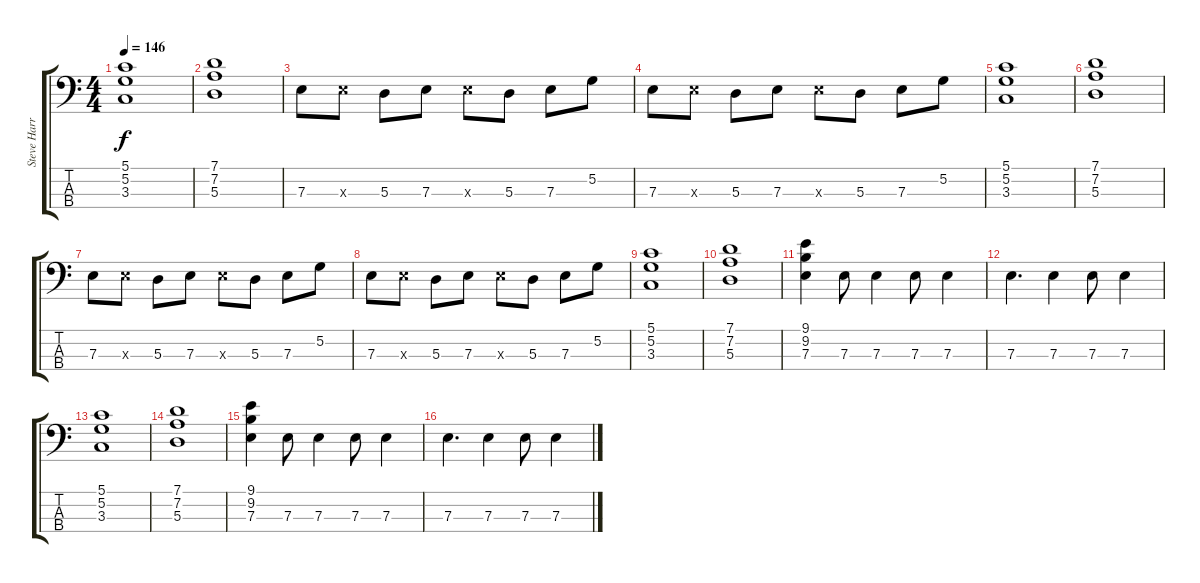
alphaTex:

\track ("Steve Harris" "Steve Harr") {instrument slapbass2}
\staff {score tabs}
\tuning (G2 D2 A1 E1) {hide}
\ts (4 4)
\tempo 146
\clef f4
\ks c
(5.1 5.2 3.3).1{dy f} |
(7.1 7.2 5.3).1 |
7.3.8 7.3{x}.8 5.3.8 7.3.8 7.3{x}.8 5.3.8 7.3.8 5.2.8 |
7.3.8 7.3{x}.8 5.3.8 7.3.8 7.3{x}.8 5.3.8 7.3.8 5.2.8 |
(5.1 5.2 3.3).1 |
(7.1 7.2 5.3).1 |
7.3.8 7.3{x}.8 5.3.8 7.3.8 7.3{x}.8 5.3.8 7.3.8 5.2.8 |
7.3.8 7.3{x}.8 5.3.8 7.3.8 7.3{x}.8 5.3.8 7.3.8 5.2.8 |
(5.1 5.2 3.3).1 |
(7.1 7.2 5.3).1 |
(9.1 9.2 7.3).4 7.3.8 7.3.4 7.3.8 7.3.4 |
7.3.4{d} 7.3.4 7.3.8 7.3.4 |
(5.1 5.2 3.3).1 |
(7.1 7.2 5.3).1 |
(9.1 9.2 7.3).4 7.3.8 7.3.4 7.3.8 7.3.4 |
7.3.4{d} 7.3.4 7.3.8 7.3.4
